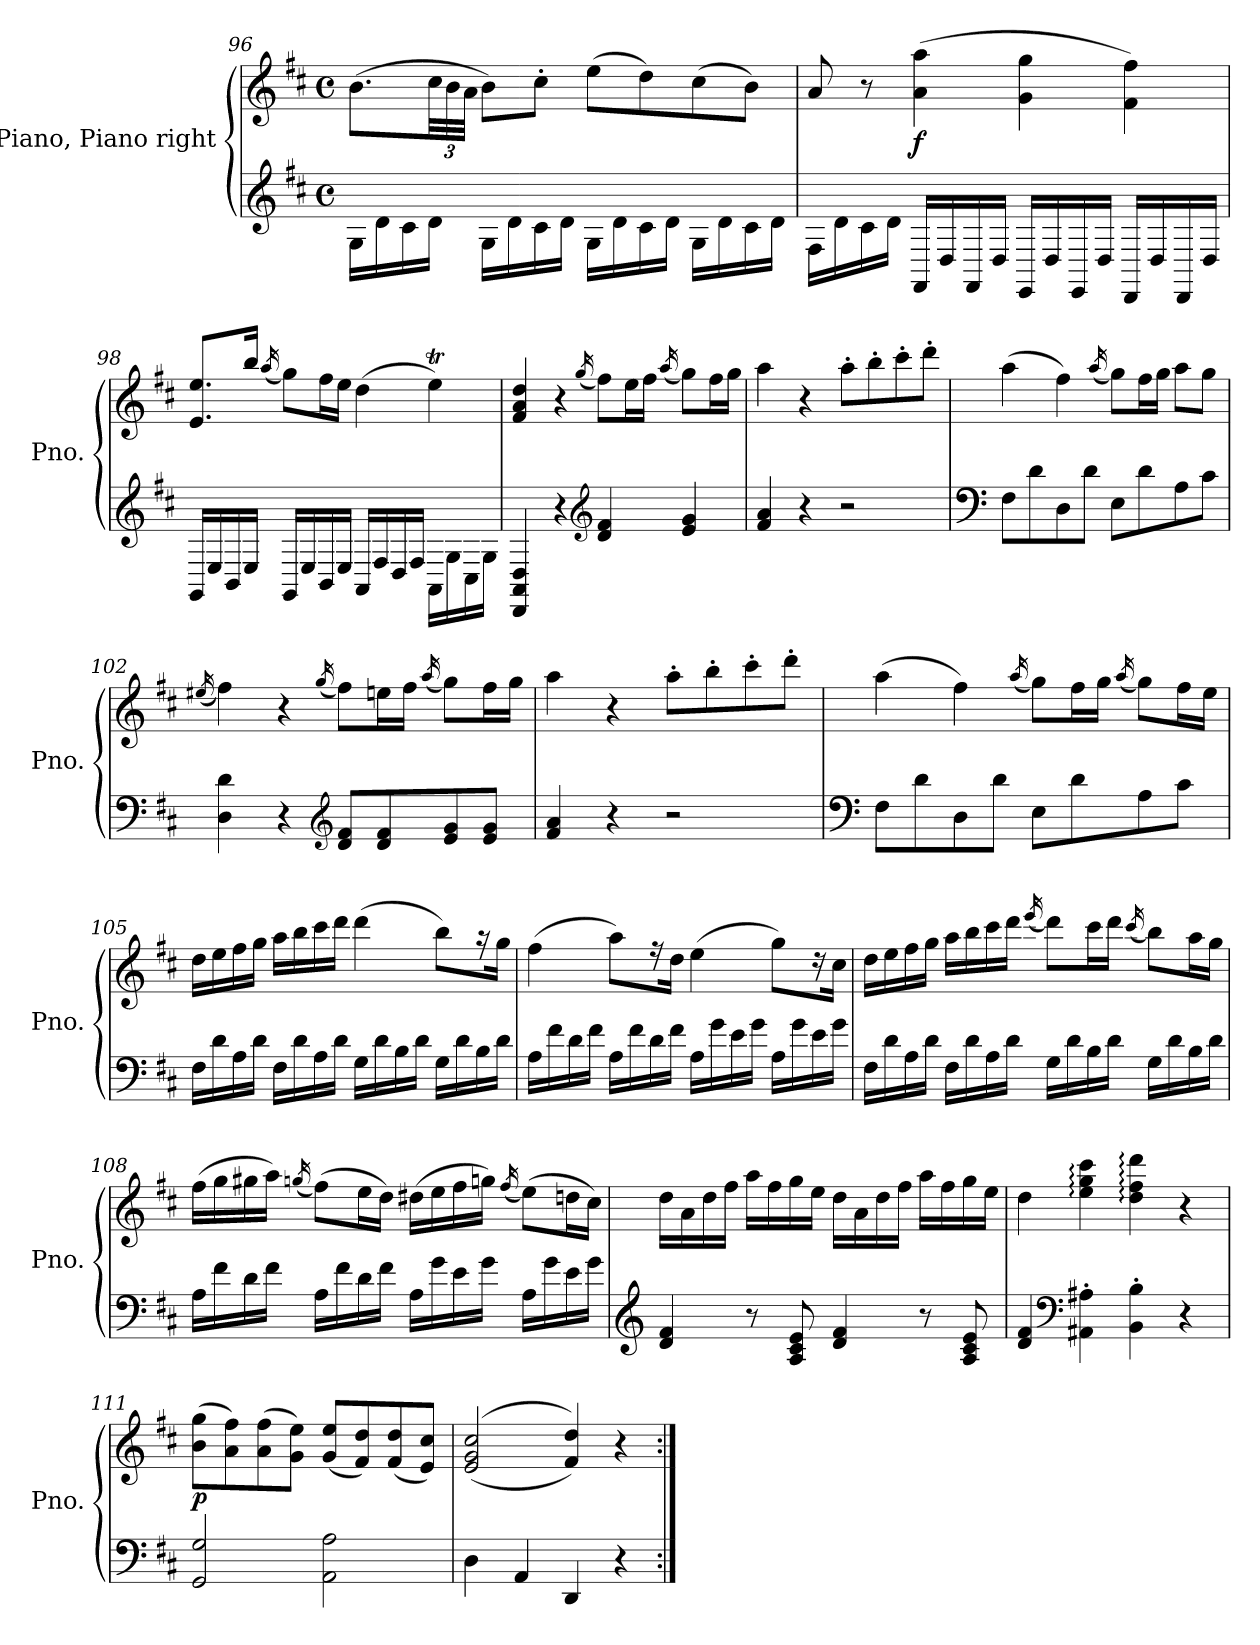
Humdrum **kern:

**kern	**kern	**dynam
*part1	*part1	*part1
*staff2	*staff1	*staff1/2
*I"Piano, Piano right	*	*
*I'Pno.	*	*
*clefG2	*clefG2	*
*k[f#c#]	*k[f#c#]	*
*M4/4	*M4/4	*
*met(c)	*met(c)	*
=96	=96	=96
16G\LL	(>8.b\L	.
16d\	.	.
16c#\	.	.
*	*Xbrackettup	*
16d\JJ	48cc#\LL	.
.	48b\	.
.	48a\JJJ	.
16G\LL	8b\L)	.
16d\	.	.
16c#\	8cc#'\J	.
16d\JJ	.	.
16G\LL	(>8ee\L	.
16d\	.	.
16c#\	8dd\)	.
16d\JJ	.	.
16G\LL	(>8cc#\	.
16d\	.	.
16c#\	8b\J)	.
16d\JJ	.	.
=97	=97	=97
16F#\LL	8a/	.
16d\	.	.
16c#\	8r	.
16d\JJ	.	.
!	!	!LO:DY:b
16FF#/LL	(>4a\ 4aa\	f
16D/	.	.
16FF#/	.	.
16D/JJ	.	.
16EE/LL	4g\ 4gg\	.
16D/	.	.
16EE/	.	.
16D/JJ	.	.
16DD/LL	4f#\ 4ff#\)	.
16D/	.	.
16DD/	.	.
16D/JJ	.	.
=98	=98	=98
16GG/LL	8.e/ 8.ee/L	.
16E/	.	.
16BB/	.	.
16E/JJ	16bb/Jk	.
.	(<16qaa/	.
16GG/LL	8gg\L)	.
16E/	.	.
16BB/	16ff#\L	.
16E/JJ	16ee\JJ	.
16AA/LL	(>4dd\	.
16F#/	.	.
16D/	.	.
16F#/JJ	.	.
16AA\LL	4eeT\)	.
16G\	.	.
16C#\	.	.
16G\JJ	.	.
=99	=99	=99
4DD/ 4AA/ 4D/	4f#/ 4a/ 4dd/	.
4r	4r	.
*clefG2	*	*
.	(<16qgg/	.
4d/ 4f#/	8ff#\L)	.
.	16ee\L	.
.	16ff#\JJ	.
.	(<16qaa/	.
4e/ 4g/	8gg\L)	.
.	16ff#\L	.
.	16gg\JJ	.
=100	=100	=100
4f#/ 4a/	4aa\	.
4r	4r	.
2r	8aa'\L	.
.	8bb'\	.
.	8ccc#'\	.
.	8ddd'\J	.
=101	=101	=101
*clefF4	*	*
8F#\L	(>4aa\	.
8d\	.	.
8D\	4ff#\)	.
8d\J	.	.
.	(<16qaa/	.
8E\L	8gg\L)	.
8d\	16ff#\L	.
.	16gg\JJ	.
8A\	8aa\L	.
8c#\J	8gg\J	.
=102	=102	=102
.	(<16qee#X/	.
4D\ 4d\	4ff#\)	.
4r	4r	.
*clefG2	*	*
.	(<16qgg/	.
8d/ 8f#/L	8ff#\L)	.
8d/ 8f#/	16een\L	.
.	16ff#\JJ	.
.	(<16qaa/	.
8e/ 8g/	8gg\L)	.
8e/ 8g/J	16ff#\L	.
.	16gg\JJ	.
=103	=103	=103
4f#/ 4a/	4aa\	.
4r	4r	.
2r	8aa'\L	.
.	8bb'\	.
.	8ccc#'\	.
.	8ddd'\J	.
=104	=104	=104
*clefF4	*	*
8F#\L	(>4aa\	.
8d\	.	.
8D\	4ff#\)	.
8d\J	.	.
.	(<16qaa/	.
8E\L	8gg\L)	.
8d\	16ff#\L	.
.	16gg\JJ	.
.	(<16qaa/	.
8A\	8gg\L)	.
8c#\J	16ff#\L	.
.	16ee\JJ	.
=105	=105	=105
16F#\LL	16dd\LL	.
16d\	16ee\	.
16A\	16ff#\	.
16d\JJ	16gg\JJ	.
16F#\LL	16aa\LL	.
16d\	16bb\	.
16A\	16ccc#\	.
16d\JJ	16ddd\JJ	.
16G\LL	(>4ddd\	.
16d\	.	.
16B\	.	.
16d\JJ	.	.
16G\LL	8bb\L)	.
16d\	.	.
16B\	16r	.
16d\JJ	16gg\Jk	.
=106	=106	=106
16A\LL	(>4ff#\	.
16f#\	.	.
16d\	.	.
16f#\JJ	.	.
16A\LL	8aa\L)	.
16f#\	.	.
16d\	16r	.
16f#\JJ	16dd\Jk	.
16A\LL	(>4ee\	.
16g\	.	.
16e\	.	.
16g\JJ	.	.
16A\LL	8gg\L)	.
16g\	.	.
16e\	16r	.
16g\JJ	16cc#\Jk	.
=107	=107	=107
16F#\LL	16dd\LL	.
16d\	16ee\	.
16A\	16ff#\	.
16d\JJ	16gg\JJ	.
16F#\LL	16aa\LL	.
16d\	16bb\	.
16A\	16ccc#\	.
16d\JJ	16ddd\JJ	.
.	(<16qeee/	.
16G\LL	8ddd\L)	.
16d\	.	.
16B\	16ccc#\L	.
16d\JJ	16ddd\JJ	.
.	(<16qccc#/	.
16G\LL	8bb\L)	.
16d\	.	.
16B\	16aa\L	.
16d\JJ	16gg\JJ	.
=108	=108	=108
16A\LL	(>16ff#\LL	.
16f#\	16gg\	.
16d\	16gg#X\	.
16f#\JJ	16aa\JJ)	.
.	(<16qggn/	.
16A\LL	(>8ff#\L)	.
16f#\	.	.
16d\	16ee\L	.
16f#\JJ	16dd\JJ)	.
16A\LL	(>16dd#X\LL	.
16g\	16ee\	.
16e\	16ff#\	.
16g\JJ	16gg\JJ)	.
.	(<16qff#/	.
16A\LL	(>8ee\L)	.
16g\	.	.
16e\	16ddn\L	.
16g\JJ	16cc#\JJ)	.
=109	=109	=109
*clefG2	*	*
4d/ 4f#/	16dd\LL	.
.	16a\	.
.	16dd\	.
.	16ff#\JJ	.
8r	16aa\LL	.
.	16ff#\	.
8A/ 8c#/ 8e/	16gg\	.
.	16ee\JJ	.
4d/ 4f#/	16dd\LL	.
.	16a\	.
.	16dd\	.
.	16ff#\JJ	.
8r	16aa\LL	.
.	16ff#\	.
8A/ 8c#/ 8e/	16gg\	.
.	16ee\JJ	.
=110	=110	=110
4d/ 4f#/	4dd\	.
*clefF4	*	*
4AA#X\' 4A#X\'	4ee\: 4gg\: 4ccc#\:	.
4BB\' 4B\'	4dd\: 4ff#\: 4ddd\:	.
4r	4r	.
=111	=111	=111
!	!	!LO:DY:b
2GG/ 2G/	(>8b\ 8gg\L	p
.	8a\ 8ff#\)	.
.	(>8a\ 8ff#\	.
.	8g\ 8ee\J)	.
2AA\ 2A\	(<8g/ 8ee/L	.
.	8f#/ 8dd/)	.
.	(<8f#/ 8dd/	.
.	8e/ 8cc#/J)	.
=112	=112	=112
4D\	(<(>2e/ 2g/ 2cc#/	.
4AA/	.	.
4DD/	4f#/ 4dd/))	.
4r	4r	.
=:|!	=:|!	=:|!
*-	*-	*-
